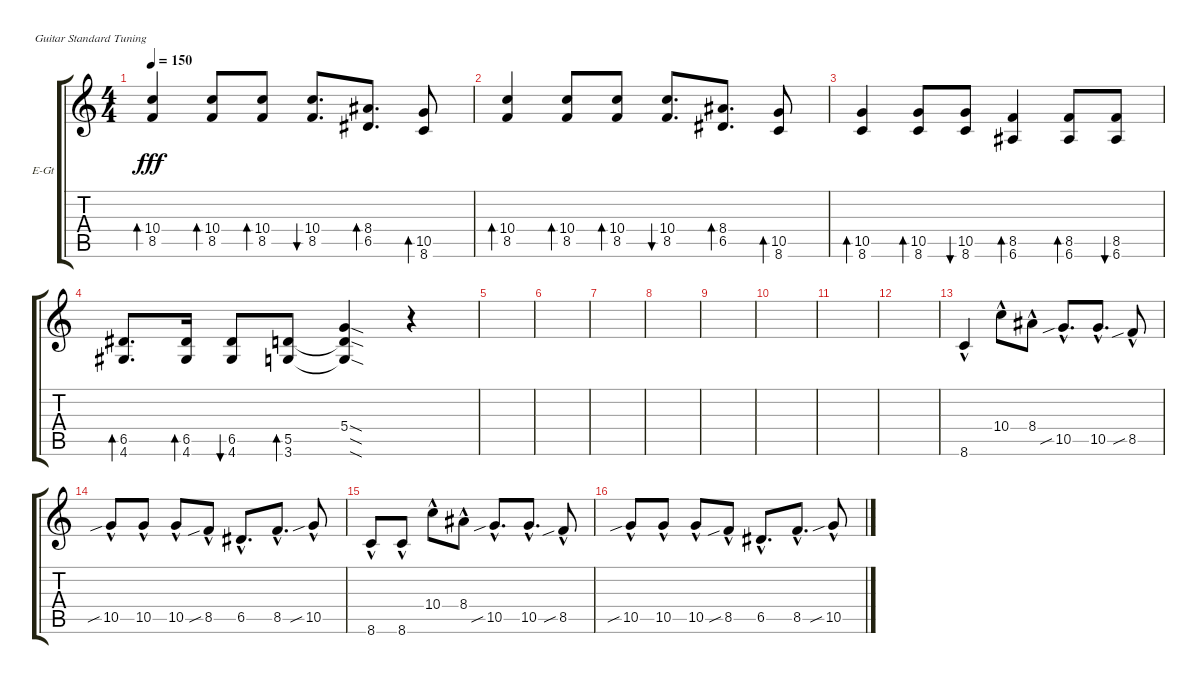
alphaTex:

\defaultSystemsLayout 4
\bracketExtendMode groupsimilarinstruments
\firstSystemTrackNameOrientation horizontal
\otherSystemsTrackNameOrientation horizontal
\track ("Cook" "E-Gt") {instrument electricguitarclean}
\staff {score tabs}
\tuning (E4 B3 G3 D3 A2 E2)
\ts (4 4)
\tempo 150
\clef g2
\ks c
(8.5 10.4).4{bd 56 dy fff} (8.5 10.4).8{bd 55} (8.5 10.4).8{bd 54} (8.5 10.4).8{d bu 53} (6.5 8.4).8{d bd 52} (8.6 10.5).8{bd 51} |
(8.5 10.4).4{bd 56} (8.5 10.4).8{bd 55} (8.5 10.4).8{bd 54} (8.5 10.4).8{d bu 53} (6.5 8.4).8{d bd 52} (8.6 10.5).8{bd 51} |
(8.6 10.5).4{bd 51} (8.6 10.5).8{bd 51} (8.6 10.5).8{bu 51} (6.6 8.5).4{bd 51} (6.6 8.5).8{bd 51} (6.6 8.5).8{bu 51} |
(4.6 6.5).8{d bd 50} (4.6 6.5).16{bd 49} (4.6 6.5).8{bu 48} (3.6 5.5).8{bd 47} (3.6{sod t} 5.4{sod} 5.5{sod t}).4 r.4 |
|
|
|
|
|
|
|
|
8.6{hac}.4 10.4{hac}.8 8.4{hac}.8 10.5{sib hac}.8{d} 10.5{hac}.8{d} 8.5{sib hac}.8 |
10.5{sib hac}.8 10.5{hac}.8 10.5{hac}.8 8.5{sib hac}.8 6.5{hac}.8{d} 8.5{hac}.8{d} 10.5{sib hac}.8 |
8.6{hac}.8 8.6{hac}.8 10.4{hac}.8 8.4{hac}.8 10.5{sib hac}.8{d} 10.5{hac}.8{d} 8.5{sib hac}.8 |
10.5{sib hac}.8 10.5{hac}.8 10.5{hac}.8 8.5{sib hac}.8 6.5{hac}.8{d} 8.5{hac}.8{d} 10.5{sib hac}.8
